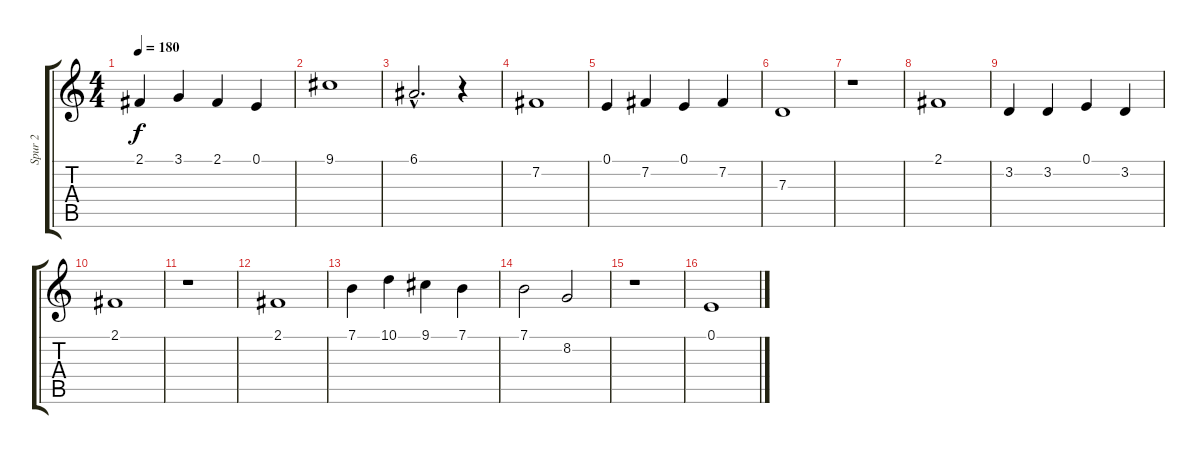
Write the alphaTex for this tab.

\track ("Spur 2" "Spur 2") {instrument tenorsax}
\staff {score tabs}
\tuning (E4 B3 G3 D3 A2 E2) {hide}
\ts (4 4)
\tempo 180
\clef g2
\ks c
2.1.4{dy f} 3.1.4 2.1.4 0.1.4 |
9.1.1 |
6.1{hac}.2{d} r.4 |
7.2.1 |
0.1.4 7.2.4 0.1.4 7.2.4 |
7.3.1 |
r.1 |
2.1.1 |
3.2.4 3.2.4 0.1.4 3.2.4 |
2.1.1 |
r.1 |
2.1.1 |
7.1.4 10.1.4 9.1.4 7.1.4 |
7.1.2 8.2.2 |
r.1 |
0.1.1
